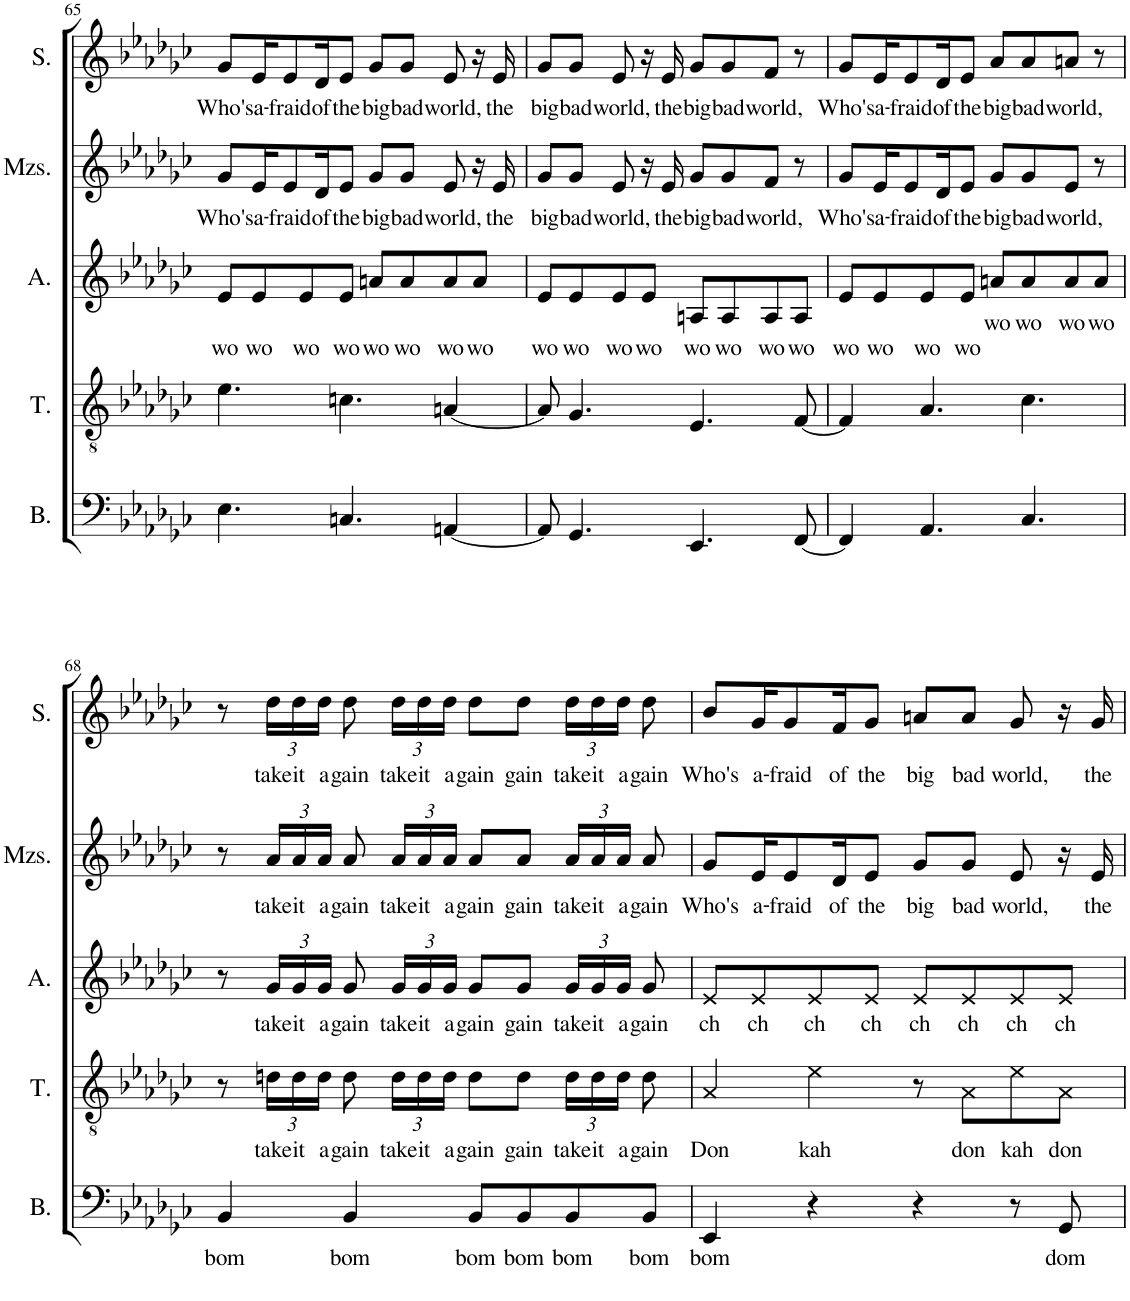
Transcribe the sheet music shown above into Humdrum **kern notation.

**kern	**text	**kern	**text	**kern	**text	**kern	**text	**kern	**text
*part5	*part5	*part4	*part4	*part3	*part3	*part2	*part2	*part1	*part1
*staff5	*staff5	*staff4	*staff4	*staff3	*staff3	*staff2	*staff2	*staff1	*staff1
*I"Bass	*	*I"Tenor	*	*I"Alto	*	*I"Mezzo-soprano	*	*I"Soprano	*
*I'B.	*	*I'T.	*	*I'A.	*	*I'Mzs.	*	*I'S.	*
!!LO:PB:g=z
*clefF4	*	*clefGv2	*	*clefG2	*	*clefG2	*	*clefG2	*
*k[b-e-a-d-g-c-]	*	*k[b-e-a-d-g-c-]	*	*k[b-e-a-d-g-c-]	*	*k[b-e-a-d-g-c-]	*	*k[b-e-a-d-g-c-]	*
*M4/4	*	*M4/4	*	*M4/4	*	*M4/4	*	*M4/4	*
=65	=65	=65	=65	=65	=65	=65	=65	=65	=65
!	!	!	!	!	!LO:LY:b	!	!LO:LY:b	!	!LO:LY:b
4.E-\	.	4.e-\	.	8e-/L	wo	8g-/L	Who's	8g-/L	Who's
!	!	!	!	!	!LO:LY:b	!	!LO:LY:b	!	!LO:LY:b
.	.	.	.	8e-/	wo	16e-/K	a-	16e-/K	a-
!	!	!	!	!	!	!	!LO:LY:b	!	!LO:LY:b
.	.	.	.	.	.	8e-/	-fraid	8e-/	-fraid
!	!	!	!	!	!LO:LY:b	!	!	!	!
.	.	.	.	8e-/	wo	.	.	.	.
!	!	!	!	!	!	!	!LO:LY:b	!	!LO:LY:b
.	.	.	.	.	.	16d-/K	of	16d-/K	of
!	!	!	!	!	!LO:LY:b	!	!LO:LY:b	!	!LO:LY:b
4.Cn/	.	4.cn\	.	8e-/J	wo	8e-/J	the	8e-/J	the
!	!	!	!	!	!LO:LY:b	!	!LO:LY:b	!	!LO:LY:b
.	.	.	.	8an/L	wo	8g-/L	big	8g-/L	big
!	!	!	!	!	!LO:LY:b	!	!LO:LY:b	!	!LO:LY:b
.	.	.	.	8a/	wo	8g-/J	bad	8g-/J	bad
!	!	!	!	!	!LO:LY:b	!	!LO:LY:b	!	!LO:LY:b
[4AAn/	.	[4An/	.	8a/	wo	8e-/	world,	8e-/	world,
!	!	!	!	!	!LO:LY:b	!	!	!	!
.	.	.	.	8a/J	wo	16r	.	16r	.
!	!	!	!	!	!	!	!LO:LY:b	!	!LO:LY:b
.	.	.	.	.	.	16e-/	the	16e-/	the
=66	=66	=66	=66	=66	=66	=66	=66	=66	=66
!	!	!	!	!	!LO:LY:b	!	!LO:LY:b	!	!LO:LY:b
8AA/]	.	8A/]	.	8e-/L	wo	8g-/L	big	8g-/L	big
!	!	!	!	!	!LO:LY:b	!	!LO:LY:b	!	!LO:LY:b
4.GG-/	.	4.G-/	.	8e-/	wo	8g-/J	bad	8g-/J	bad
!	!	!	!	!	!LO:LY:b	!	!LO:LY:b	!	!LO:LY:b
.	.	.	.	8e-/	wo	8e-/	world,	8e-/	world,
!	!	!	!	!	!LO:LY:b	!	!	!	!
.	.	.	.	8e-/J	wo	16r	.	16r	.
!	!	!	!	!	!	!	!LO:LY:b	!	!LO:LY:b
.	.	.	.	.	.	16e-/	the	16e-/	the
!	!	!	!	!	!LO:LY:b	!	!LO:LY:b	!	!LO:LY:b
4.EE-/	.	4.E-/	.	8An/L	wo	8g-/L	big	8g-/L	big
!	!	!	!	!	!LO:LY:b	!	!LO:LY:b	!	!LO:LY:b
.	.	.	.	8A/	wo	8g-/	bad	8g-/	bad
!	!	!	!	!	!LO:LY:b	!	!LO:LY:b	!	!LO:LY:b
.	.	.	.	8A/	wo	8f/J	world,	8f/J	world,
!	!	!	!	!	!LO:LY:b	!	!	!	!
[8FF/	.	[8F/	.	8A/J	wo	8r	.	8r	.
=67	=67	=67	=67	=67	=67	=67	=67	=67	=67
!	!	!	!	!	!LO:LY:b	!	!LO:LY:b	!	!LO:LY:b
4FF/]	.	4F/]	.	8e-/L	wo	8g-/L	Who's	8g-/L	Who's
!	!	!	!	!	!LO:LY:b	!	!LO:LY:b	!	!LO:LY:b
.	.	.	.	8e-/	wo	16e-/K	a-	16e-/K	a-
!	!	!	!	!	!	!	!LO:LY:b	!	!LO:LY:b
.	.	.	.	.	.	8e-/	-fraid	8e-/	-fraid
!	!	!	!	!	!LO:LY:b	!	!	!	!
4.AA-/	.	4.A-/	.	8e-/	wo	.	.	.	.
!	!	!	!	!	!	!	!LO:LY:b	!	!LO:LY:b
.	.	.	.	.	.	16d-/K	of	16d-/K	of
!	!	!	!	!	!LO:LY:b	!	!LO:LY:b	!	!LO:LY:b
.	.	.	.	8e-/J	wo	8e-/J	the	8e-/J	the
!	!	!	!	!	!LO:LY:b	!	!LO:LY:b	!	!LO:LY:b
.	.	.	.	8an/L	wo	8g-/L	big	8a-/L	big
!	!	!	!	!	!LO:LY:b	!	!LO:LY:b	!	!LO:LY:b
4.C-/	.	4.c-\	.	8a/	wo	8g-/	bad	8a-/	bad
!	!	!	!	!	!LO:LY:b	!	!LO:LY:b	!	!LO:LY:b
.	.	.	.	8a/	wo	8e-/J	world,	8an/J	world,
!	!	!	!	!	!LO:LY:b	!	!	!	!
.	.	.	.	8a/J	wo	8r	.	8r	.
!!LO:LB:g=z
=68	=68	=68	=68	=68	=68	=68	=68	=68	=68
!	!LO:LY:b	!	!	!	!	!	!	!	!
4BB-/	bom	8r	.	8r	.	8r	.	8r	.
*	*	*Xbrackettup	*	*	*	*	*	*	*
!	!	!	!LO:LY:b	!	!	!	!	!	!
*	*	*	*	*Xbrackettup	*	*	*	*	*
!	!	!	!	!	!LO:LY:b	!	!	!	!
*	*	*	*	*	*	*Xbrackettup	*	*	*
!	!	!	!	!	!	!	!LO:LY:b	!	!
*	*	*	*	*	*	*	*	*Xbrackettup	*
!	!	!	!	!	!	!	!	!	!LO:LY:b
.	.	24dn\LL	take	24g-/LL	take	24a-/LL	take	24dd-\LL	take
!	!	!	!LO:LY:b	!	!LO:LY:b	!	!LO:LY:b	!	!LO:LY:b
.	.	24d\	it	24g-/	it	24a-/	it	24dd-\	it
!	!	!	!LO:LY:b	!	!LO:LY:b	!	!LO:LY:b	!	!LO:LY:b
.	.	24d\JJ	a	24g-/JJ	a	24a-/JJ	a	24dd-\JJ	a
!	!LO:LY:b	!	!LO:LY:b	!	!LO:LY:b	!	!LO:LY:b	!	!LO:LY:b
4BB-/	bom	8d\	gain	8g-/	gain	8a-/	gain	8dd-\	gain
!	!	!	!LO:LY:b	!	!LO:LY:b	!	!LO:LY:b	!	!LO:LY:b
.	.	24d\LL	take	24g-/LL	take	24a-/LL	take	24dd-\LL	take
!	!	!	!LO:LY:b	!	!LO:LY:b	!	!LO:LY:b	!	!LO:LY:b
.	.	24d\	it	24g-/	it	24a-/	it	24dd-\	it
!	!	!	!LO:LY:b	!	!LO:LY:b	!	!LO:LY:b	!	!LO:LY:b
.	.	24d\JJ	a	24g-/JJ	a	24a-/JJ	a	24dd-\JJ	a
!	!LO:LY:b	!	!LO:LY:b	!	!LO:LY:b	!	!LO:LY:b	!	!LO:LY:b
8BB-/L	bom	8d\L	gain	8g-/L	gain	8a-/L	gain	8dd-\L	gain
!	!LO:LY:b	!	!LO:LY:b	!	!LO:LY:b	!	!LO:LY:b	!	!LO:LY:b
8BB-/	bom	8d\J	gain	8g-/J	gain	8a-/J	gain	8dd-\J	gain
!	!LO:LY:b	!	!LO:LY:b	!	!LO:LY:b	!	!LO:LY:b	!	!LO:LY:b
8BB-/	bom	24d\LL	take	24g-/LL	take	24a-/LL	take	24dd-\LL	take
!	!	!	!LO:LY:b	!	!LO:LY:b	!	!LO:LY:b	!	!LO:LY:b
.	.	24d\	it	24g-/	it	24a-/	it	24dd-\	it
!	!	!	!LO:LY:b	!	!LO:LY:b	!	!LO:LY:b	!	!LO:LY:b
.	.	24d\JJ	a	24g-/JJ	a	24a-/JJ	a	24dd-\JJ	a
!	!LO:LY:b	!	!LO:LY:b	!	!LO:LY:b	!	!LO:LY:b	!	!LO:LY:b
8BB-/J	bom	8d\	gain	8g-/	gain	8a-/	gain	8dd-\	gain
=69	=69	=69	=69	=69	=69	=69	=69	=69	=69
!	!LO:LY:b	!	!LO:LY:b	!	!LO:LY:b	!	!LO:LY:b	!	!LO:LY:b
4EE-/	bom	4A-/	Don	8e-/L	ch	8g-/L	Who's	8b-/L	Who's
!	!	!	!	!	!LO:LY:b	!	!LO:LY:b	!	!LO:LY:b
.	.	.	.	8e-/	ch	16e-/K	a-	16g-/K	a-
!	!	!	!	!	!	!	!LO:LY:b	!	!LO:LY:b
.	.	.	.	.	.	8e-/	-fraid	8g-/	-fraid
!	!	!	!LO:LY:b	!	!LO:LY:b	!	!	!	!
4r	.	4e-\	kah	8e-/	ch	.	.	.	.
!	!	!	!	!	!	!	!LO:LY:b	!	!LO:LY:b
.	.	.	.	.	.	16d-/K	of	16f/K	of
!	!	!	!	!	!LO:LY:b	!	!LO:LY:b	!	!LO:LY:b
.	.	.	.	8e-/J	ch	8e-/J	the	8g-/J	the
!	!	!	!	!	!LO:LY:b	!	!LO:LY:b	!	!LO:LY:b
4r	.	8r	.	8e-/L	ch	8g-/L	big	8an/L	big
!	!	!	!LO:LY:b	!	!LO:LY:b	!	!LO:LY:b	!	!LO:LY:b
.	.	8A-\L	don	8e-/	ch	8g-/J	bad	8a/J	bad
!	!	!	!LO:LY:b	!	!LO:LY:b	!	!LO:LY:b	!	!LO:LY:b
8r	.	8e-\	kah	8e-/	ch	8e-/	world,	8g-/	world,
!	!LO:LY:b	!	!LO:LY:b	!	!LO:LY:b	!	!	!	!
8GG-/	dom	8A-\J	don	8e-/J	ch	16r	.	16r	.
!	!	!	!	!	!	!	!LO:LY:b	!	!LO:LY:b
.	.	.	.	.	.	16e-/	the	16g-/	the
=	=	=	=	=	=	=	=	=	=
*-	*-	*-	*-	*-	*-	*-	*-	*-	*-
